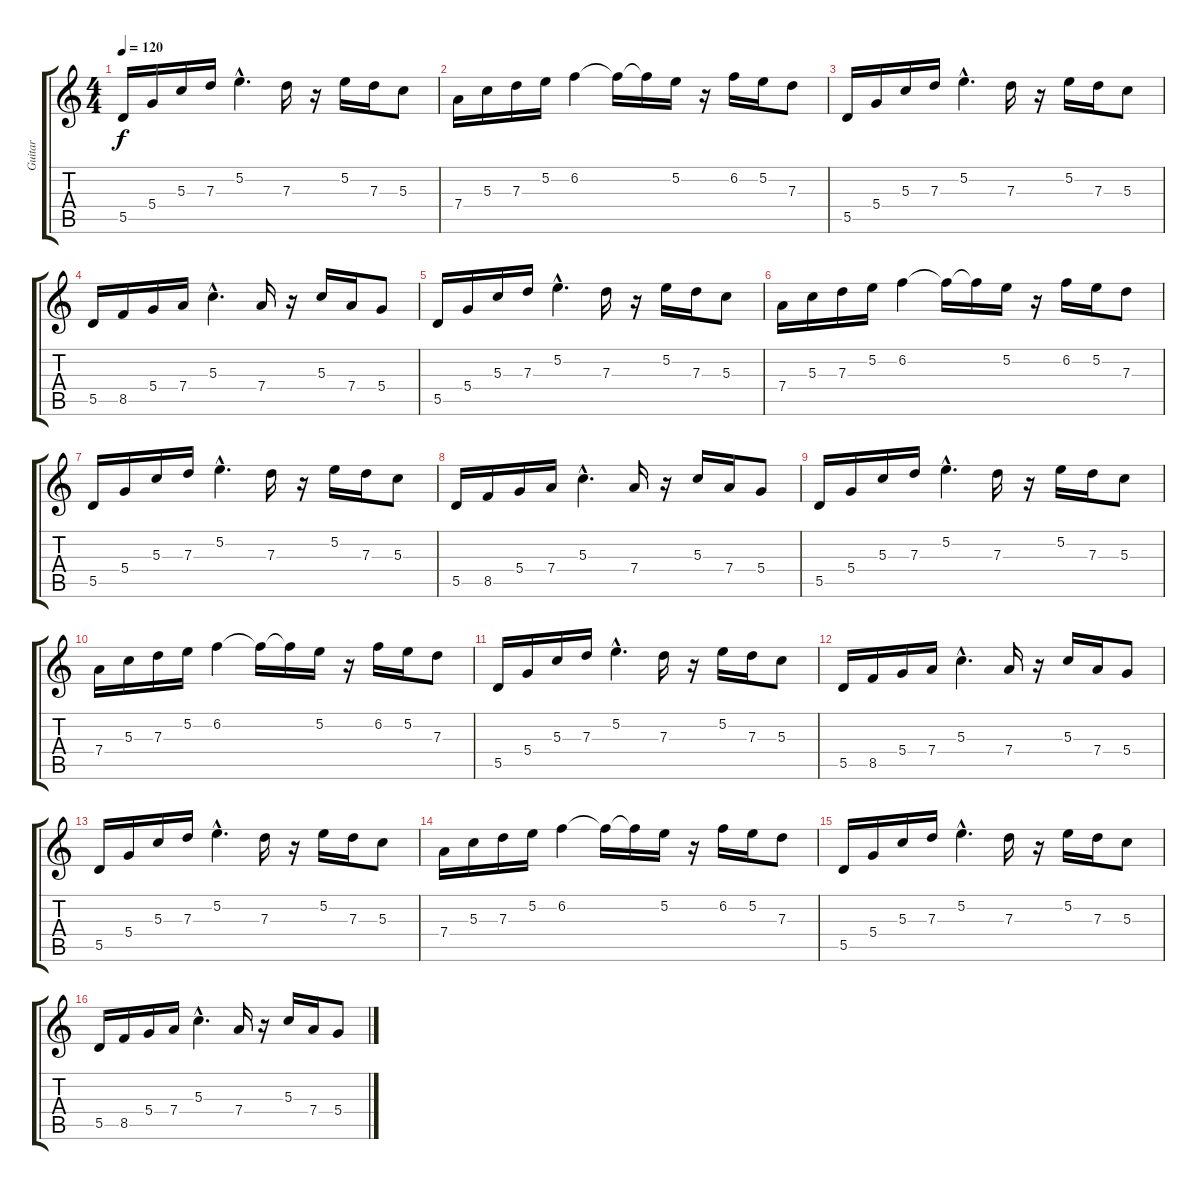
\track ("Guitar" "Guitar") {instrument acousticguitarnylon}
\staff {score tabs}
\tuning (E4 B3 G3 D3 A2 E2) {hide}
\ts (4 4)
\tempo 120
\clef g2
\ks c
5.5.16{dy f} 5.4.16 5.3.16 7.3.16 5.2{hac}.4{d} 7.3.16 r.16 5.2.16 7.3.16 5.3.8 |
7.4.16 5.3.16 7.3.16 5.2.16 6.2.4 6.2{t}.16 6.2{t}.16 5.2.16 r.16 6.2.16 5.2.16 7.3.8 |
5.5.16 5.4.16 5.3.16 7.3.16 5.2{hac}.4{d} 7.3.16 r.16 5.2.16 7.3.16 5.3.8 |
5.5.16 8.5.16 5.4.16 7.4.16 5.3{hac}.4{d} 7.4.16 r.16 5.3.16 7.4.16 5.4.8 |
5.5.16 5.4.16 5.3.16 7.3.16 5.2{hac}.4{d} 7.3.16 r.16 5.2.16 7.3.16 5.3.8 |
7.4.16 5.3.16 7.3.16 5.2.16 6.2.4 6.2{t}.16 6.2{t}.16 5.2.16 r.16 6.2.16 5.2.16 7.3.8 |
5.5.16 5.4.16 5.3.16 7.3.16 5.2{hac}.4{d} 7.3.16 r.16 5.2.16 7.3.16 5.3.8 |
5.5.16 8.5.16 5.4.16 7.4.16 5.3{hac}.4{d} 7.4.16 r.16 5.3.16 7.4.16 5.4.8 |
5.5.16 5.4.16 5.3.16 7.3.16 5.2{hac}.4{d} 7.3.16 r.16 5.2.16 7.3.16 5.3.8 |
7.4.16 5.3.16 7.3.16 5.2.16 6.2.4 6.2{t}.16 6.2{t}.16 5.2.16 r.16 6.2.16 5.2.16 7.3.8 |
5.5.16 5.4.16 5.3.16 7.3.16 5.2{hac}.4{d} 7.3.16 r.16 5.2.16 7.3.16 5.3.8 |
5.5.16 8.5.16 5.4.16 7.4.16 5.3{hac}.4{d} 7.4.16 r.16 5.3.16 7.4.16 5.4.8 |
5.5.16 5.4.16 5.3.16 7.3.16 5.2{hac}.4{d} 7.3.16 r.16 5.2.16 7.3.16 5.3.8 |
7.4.16 5.3.16 7.3.16 5.2.16 6.2.4 6.2{t}.16 6.2{t}.16 5.2.16 r.16 6.2.16 5.2.16 7.3.8 |
5.5.16 5.4.16 5.3.16 7.3.16 5.2{hac}.4{d} 7.3.16 r.16 5.2.16 7.3.16 5.3.8 |
5.5.16 8.5.16 5.4.16 7.4.16 5.3{hac}.4{d} 7.4.16 r.16 5.3.16 7.4.16 5.4.8
